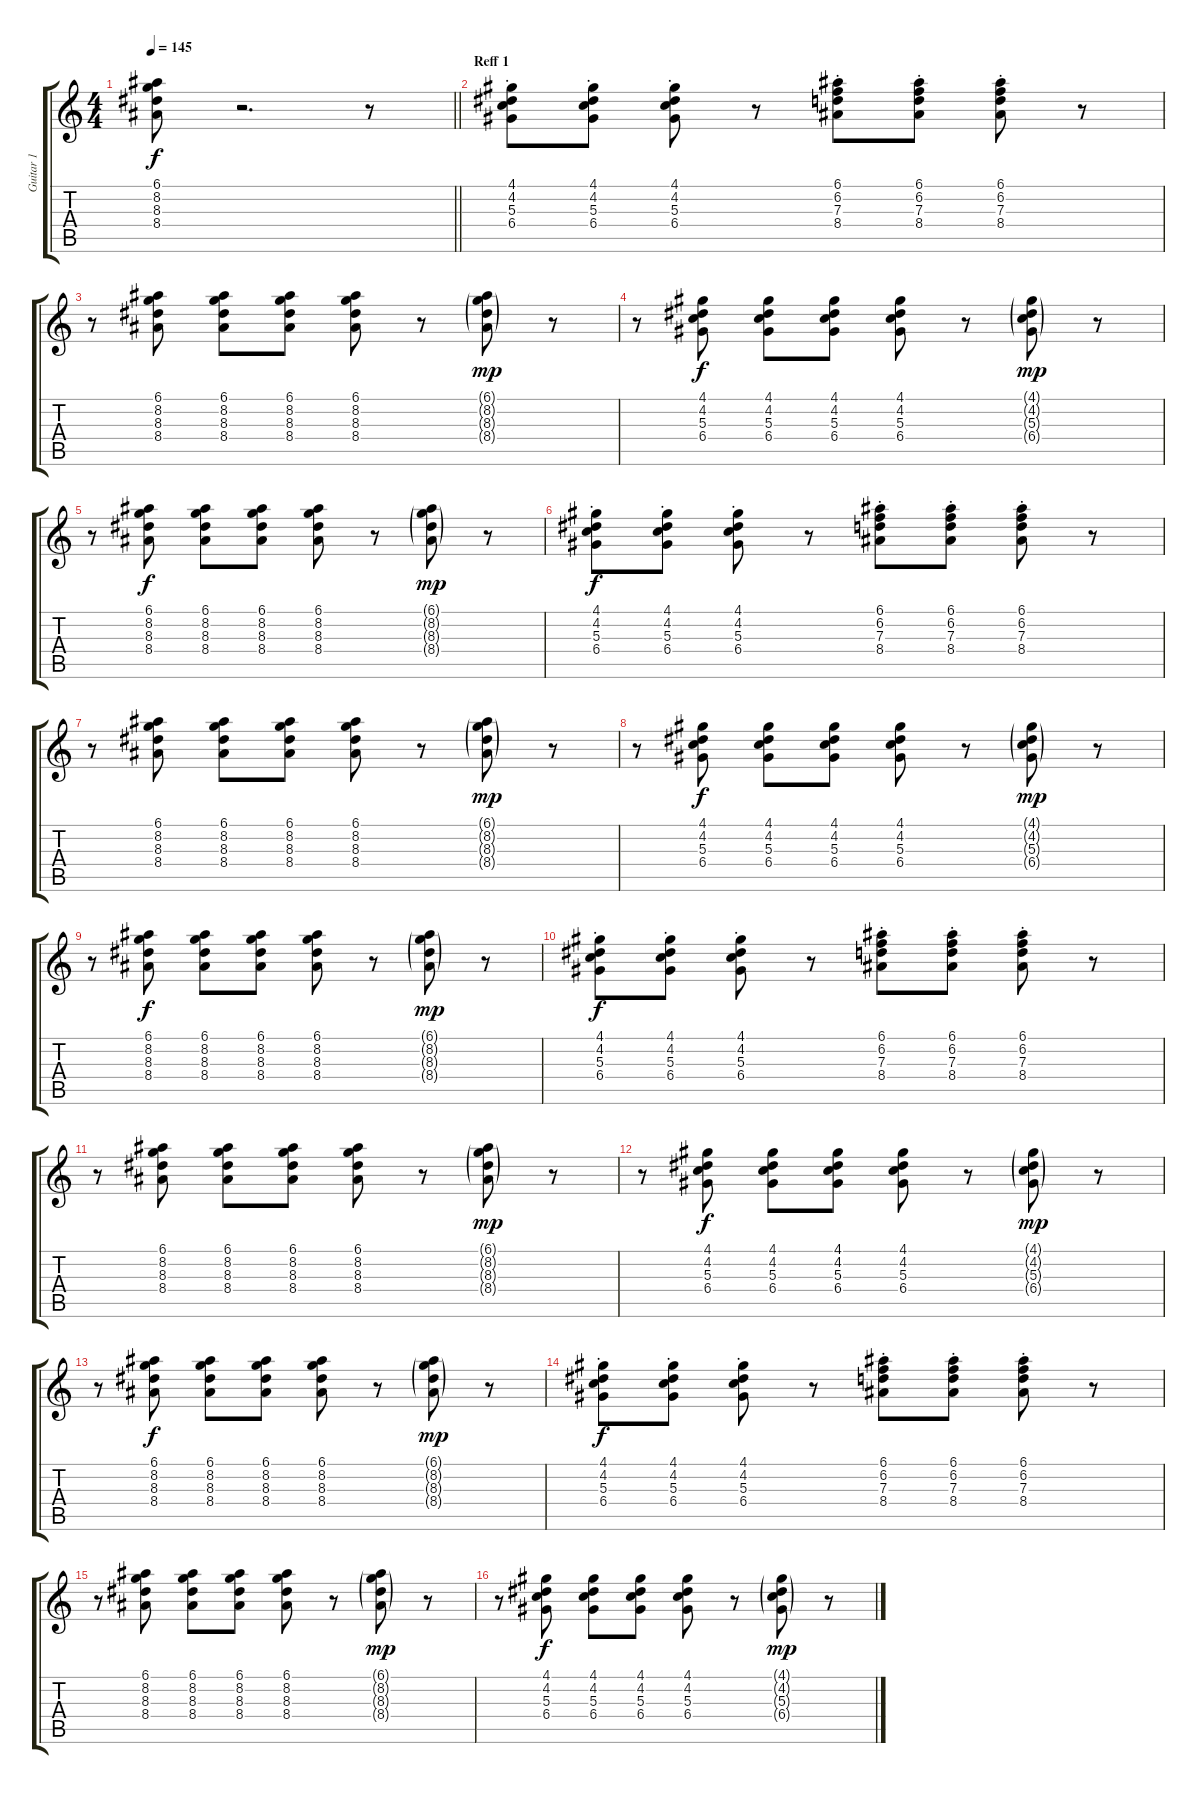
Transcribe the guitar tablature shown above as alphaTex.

\track ("Guitar 1" "Guitar 1") {instrument electricguitarclean}
\staff {score tabs}
\tuning (E4 B3 G3 D3 A2 E2) {hide}
\ts (4 4)
\tempo 145
\clef g2
\barLineRight lightlight
\ks c
(6.1 8.2 8.3 8.4).8{dy f} r.2{d} r.8 |
\section ("" "Reff 1")
(4.1{st} 4.2{st} 5.3{st} 6.4{st}).8 (4.1{st} 4.2{st} 5.3{st} 6.4{st}).8 (4.1{st} 4.2{st} 5.3{st} 6.4{st}).8 r.8 (6.1{st} 6.2{st} 7.3{st} 8.4{st}).8 (6.1{st} 6.2{st} 7.3{st} 8.4{st}).8 (6.1{st} 6.2{st} 7.3{st} 8.4{st}).8 r.8 |
r.8 (6.1 8.2 8.3 8.4).8 (6.1 8.2 8.3 8.4).8 (6.1 8.2 8.3 8.4).8 (6.1 8.2 8.3 8.4).8 r.8 (6.1{g} 8.2{g} 8.3{g} 8.4{g}).8{dy mp} r.8 |
r.8 (4.1 4.2 5.3 6.4).8{dy f} (4.1 4.2 5.3 6.4).8 (4.1 4.2 5.3 6.4).8 (4.1 4.2 5.3 6.4).8 r.8 (4.1{g} 4.2{g} 5.3{g} 6.4{g}).8{dy mp} r.8 |
r.8 (6.1 8.2 8.3 8.4).8{dy f} (6.1 8.2 8.3 8.4).8 (6.1 8.2 8.3 8.4).8 (6.1 8.2 8.3 8.4).8 r.8 (6.1{g} 8.2{g} 8.3{g} 8.4{g}).8{dy mp} r.8 |
(4.1{st} 4.2{st} 5.3{st} 6.4{st}).8{dy f} (4.1{st} 4.2{st} 5.3{st} 6.4{st}).8 (4.1{st} 4.2{st} 5.3{st} 6.4{st}).8 r.8 (6.1{st} 6.2{st} 7.3{st} 8.4{st}).8 (6.1{st} 6.2{st} 7.3{st} 8.4{st}).8 (6.1{st} 6.2{st} 7.3{st} 8.4{st}).8 r.8 |
r.8 (6.1 8.2 8.3 8.4).8 (6.1 8.2 8.3 8.4).8 (6.1 8.2 8.3 8.4).8 (6.1 8.2 8.3 8.4).8 r.8 (6.1{g} 8.2{g} 8.3{g} 8.4{g}).8{dy mp} r.8 |
r.8 (4.1 4.2 5.3 6.4).8{dy f} (4.1 4.2 5.3 6.4).8 (4.1 4.2 5.3 6.4).8 (4.1 4.2 5.3 6.4).8 r.8 (4.1{g} 4.2{g} 5.3{g} 6.4{g}).8{dy mp} r.8 |
r.8 (6.1 8.2 8.3 8.4).8{dy f} (6.1 8.2 8.3 8.4).8 (6.1 8.2 8.3 8.4).8 (6.1 8.2 8.3 8.4).8 r.8 (6.1{g} 8.2{g} 8.3{g} 8.4{g}).8{dy mp} r.8 |
(4.1{st} 4.2{st} 5.3{st} 6.4{st}).8{dy f} (4.1{st} 4.2{st} 5.3{st} 6.4{st}).8 (4.1{st} 4.2{st} 5.3{st} 6.4{st}).8 r.8 (6.1{st} 6.2{st} 7.3{st} 8.4{st}).8 (6.1{st} 6.2{st} 7.3{st} 8.4{st}).8 (6.1{st} 6.2{st} 7.3{st} 8.4{st}).8 r.8 |
r.8 (6.1 8.2 8.3 8.4).8 (6.1 8.2 8.3 8.4).8 (6.1 8.2 8.3 8.4).8 (6.1 8.2 8.3 8.4).8 r.8 (6.1{g} 8.2{g} 8.3{g} 8.4{g}).8{dy mp} r.8 |
r.8 (4.1 4.2 5.3 6.4).8{dy f} (4.1 4.2 5.3 6.4).8 (4.1 4.2 5.3 6.4).8 (4.1 4.2 5.3 6.4).8 r.8 (4.1{g} 4.2{g} 5.3{g} 6.4{g}).8{dy mp} r.8 |
r.8 (6.1 8.2 8.3 8.4).8{dy f} (6.1 8.2 8.3 8.4).8 (6.1 8.2 8.3 8.4).8 (6.1 8.2 8.3 8.4).8 r.8 (6.1{g} 8.2{g} 8.3{g} 8.4{g}).8{dy mp} r.8 |
(4.1{st} 4.2{st} 5.3{st} 6.4{st}).8{dy f} (4.1{st} 4.2{st} 5.3{st} 6.4{st}).8 (4.1{st} 4.2{st} 5.3{st} 6.4{st}).8 r.8 (6.1{st} 6.2{st} 7.3{st} 8.4{st}).8 (6.1{st} 6.2{st} 7.3{st} 8.4{st}).8 (6.1{st} 6.2{st} 7.3{st} 8.4{st}).8 r.8 |
r.8 (6.1 8.2 8.3 8.4).8 (6.1 8.2 8.3 8.4).8 (6.1 8.2 8.3 8.4).8 (6.1 8.2 8.3 8.4).8 r.8 (6.1{g} 8.2{g} 8.3{g} 8.4{g}).8{dy mp} r.8 |
r.8 (4.1 4.2 5.3 6.4).8{dy f} (4.1 4.2 5.3 6.4).8 (4.1 4.2 5.3 6.4).8 (4.1 4.2 5.3 6.4).8 r.8 (4.1{g} 4.2{g} 5.3{g} 6.4{g}).8{dy mp} r.8
